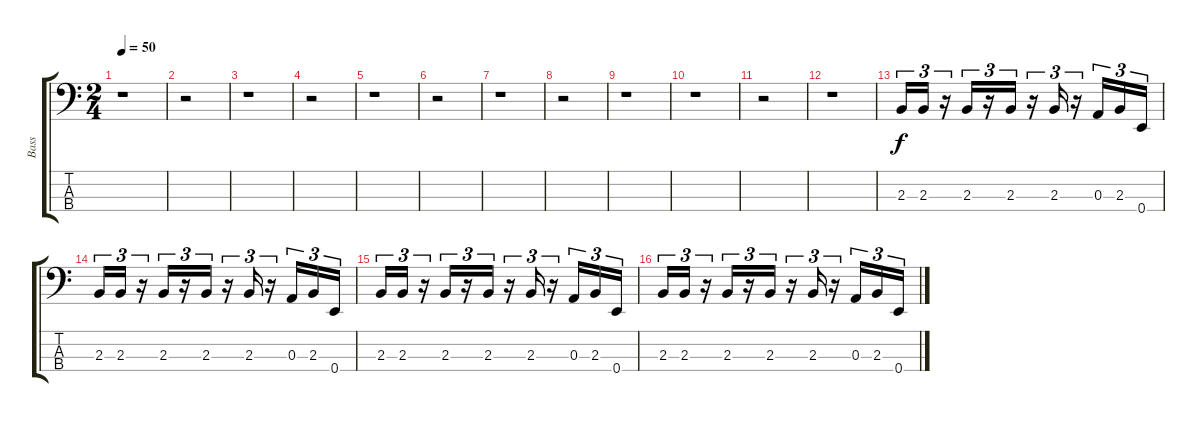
\track ("Bass" "Bass") {instrument slapbass1}
\staff {score tabs}
\tuning (G2 D2 A1 E1) {hide}
\ts (2 4)
\tempo 50
\clef f4
\ks c
r.1{dy f} |
r.2 |
r.1 |
r.2 |
r.1 |
r.2 |
r.1 |
r.2 |
r.1 |
r.1 |
r.2 |
r.1 |
2.3.16{tu (3 2)} 2.3.16{tu (3 2)} r.16{tu (3 2)} 2.3.16{tu (3 2)} r.16{tu (3 2)} 2.3.16{tu (3 2)} r.16{tu (3 2)} 2.3.16{tu (3 2)} r.16{tu (3 2)} 0.3.16{tu (3 2)} 2.3.16{tu (3 2)} 0.4.16{tu (3 2)} |
2.3.16{tu (3 2)} 2.3.16{tu (3 2)} r.16{tu (3 2)} 2.3.16{tu (3 2)} r.16{tu (3 2)} 2.3.16{tu (3 2)} r.16{tu (3 2)} 2.3.16{tu (3 2)} r.16{tu (3 2)} 0.3.16{tu (3 2)} 2.3.16{tu (3 2)} 0.4.16{tu (3 2)} |
2.3.16{tu (3 2)} 2.3.16{tu (3 2)} r.16{tu (3 2)} 2.3.16{tu (3 2)} r.16{tu (3 2)} 2.3.16{tu (3 2)} r.16{tu (3 2)} 2.3.16{tu (3 2)} r.16{tu (3 2)} 0.3.16{tu (3 2)} 2.3.16{tu (3 2)} 0.4.16{tu (3 2)} |
2.3.16{tu (3 2)} 2.3.16{tu (3 2)} r.16{tu (3 2)} 2.3.16{tu (3 2)} r.16{tu (3 2)} 2.3.16{tu (3 2)} r.16{tu (3 2)} 2.3.16{tu (3 2)} r.16{tu (3 2)} 0.3.16{tu (3 2)} 2.3.16{tu (3 2)} 0.4.16{tu (3 2)}
